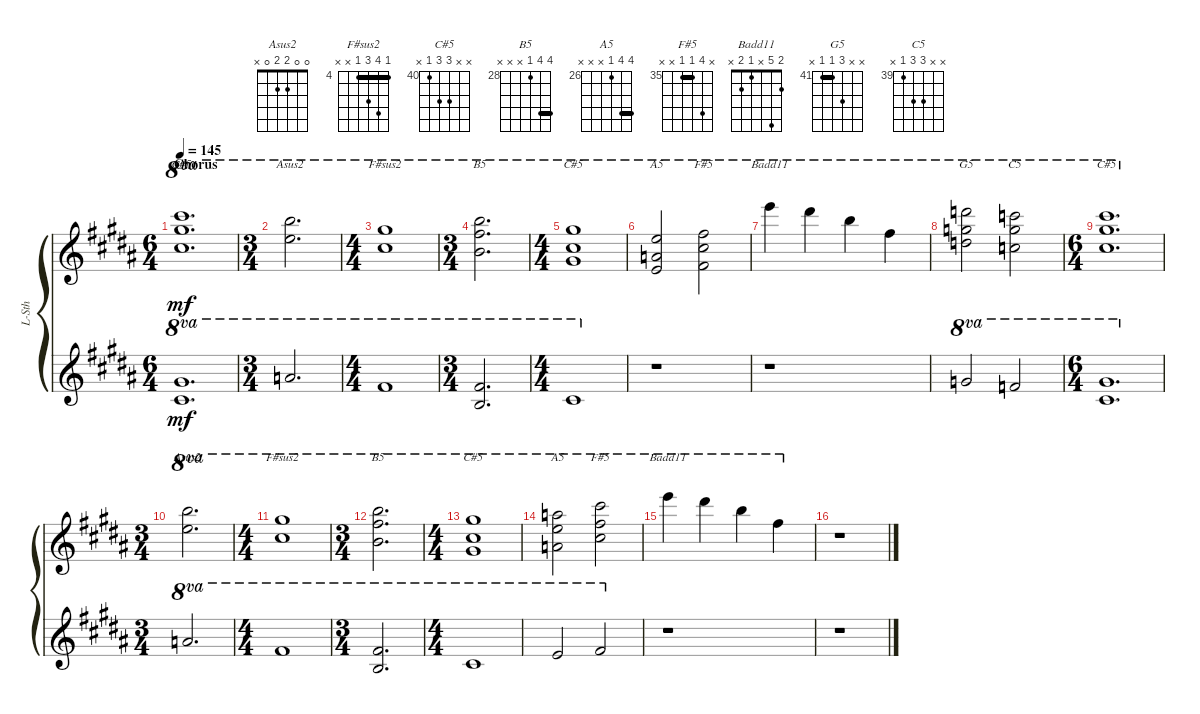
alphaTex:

\defaultSystemsLayout 4
\bracketExtendMode groupsimilarinstruments
\otherSystemsTrackNameOrientation horizontal
\track ("Pads / Strings" "L-Sth") {multiBarRest instrument lead7fifths}
\staff {score}
\tuning (E4 B3 G3 D3 A2 E2)
\chord ("Asus2" 0 0 2 2 0 x) {showfingering false}
\chord ("F#sus2" 4 7 6 4 x x) {firstfret 4 showfingering false barre 4}
\chord ("C#5" 33 33 30 x x x) {firstfret 30 showfingering false barre 33}
\chord ("B5" 31 31 28 x x x) {firstfret 28 showfingering false barre 31}
\chord ("C#5" x 33 30 30 x x) {firstfret 30 showfingering false barre 30}
\chord ("A5" x 29 26 26 x x) {firstfret 26 showfingering false barre 26}
\chord ("F#5" 26 26 23 x x x) {firstfret 23 showfingering false barre 26}
\chord ("Badd11" 2 5 4 1 2 x) {showfingering false}
\chord ("G5" x x 43 41 41 x) {firstfret 41 showfingering false barre 41}
\chord ("C5" x x 41 41 39 x) {firstfret 39 showfingering false}
\chord ("C#5" x x 42 42 40 x) {firstfret 40 showfingering false}
\chord ("A5" 29 29 26 x x x) {firstfret 26 showfingering false barre 29}
\chord ("F#5" x 38 35 35 x x) {firstfret 35 showfingering false barre 35}
\chord ("Badd11" 2 5 x 1 2 x) {showfingering false}
\ts (6 4)
\beaming (8 2 2 2 2)
\section ("" "Chorus")
\tempo 145
\clef g2
\ks b
(30.3{acc #} 33.2{acc #} 33.1{acc #}).1{d ch "C#5" ot 8va dy mf} |
\ts (3 4)
\beaming (8 2 2 2 2)
(31.1{acc forcenatural} 29.2{acc forcenatural}).2{d ch "Asus2" ot 8va} |
\ts (4 4)
\beaming (8 2 2 2 2)
(28.1{acc #} 26.2{acc #}).1{ch "F#sus2" ot 8va} |
\ts (3 4)
\beaming (8 2 2 2 2)
(28.3{acc forcenatural} 31.2{acc #} 31.1{acc forcenatural}).2{d ch "B5" ot 8va} |
\ts (4 4)
\beaming (8 2 2 2 2)
(33.2{acc #} 30.3{acc #} 30.4{acc #}).1{ch "C#5" ot 8va} |
(26.4{acc forcenatural} 26.3{acc forcenatural} 29.2{acc forcenatural}).2{ch "A5" ot 8va} (26.1{acc #} 26.2{acc #} 23.3{acc #}).2{ch "F#5" ot 8va} |
36.1{acc forcenatural}.4{ch "Badd11" ot 8va} 35.1{acc #}.4{ot 8va} 31.1{acc forcenatural}.4{ot 8va} 26.1{acc #}.4{ot 8va} |
(41.5{acc forcenatural} 41.4{acc forcenatural} 43.3{acc forcenatural}).2{ch "G5" ot 8va} (39.5{acc forcenatural} 41.4{acc forcenatural} 41.3{acc forcenatural}).2{ch "C5" ot 8va} |
\ts (6 4)
\beaming (8 2 2 2 2)
(40.5{acc #} 42.4{acc #} 42.3{acc #}).1{d ch "C#5" ot 8va} |
\ts (3 4)
\beaming (8 2 2 2 2)
(31.1{acc forcenatural} 29.2{acc forcenatural}).2{d ch "Asus2" ot 8va} |
\ts (4 4)
\beaming (8 2 2 2 2)
(26.2{acc #} 28.1{acc #}).1{ch "F#sus2" ot 8va} |
\ts (3 4)
\beaming (8 2 2 2 2)
(31.1{acc forcenatural} 31.2{acc #} 28.3{acc forcenatural}).2{d ch "B5" ot 8va} |
\ts (4 4)
\beaming (8 2 2 2 2)
(33.2{acc #} 30.3{acc #} 30.4{acc #}).1{ch "C#5" ot 8va} |
(26.3{acc forcenatural} 29.2{acc forcenatural} 29.1{acc forcenatural}).2{ch "A5" ot 8va} (35.4{acc #} 35.3{acc #} 38.2{acc #}).2{ch "F#5" ot 8va} |
36.1{acc forcenatural}.4{ch "Badd11" ot 8va} 35.1{acc #}.4{ot 8va} 31.1{acc forcenatural}.4{ot 8va} 26.1{acc #}.4{ot 8va} |
r.1
\staff {score}
\tuning (E4 B3 G3 D3 A2 E2)
\clef g2
\ottava regular
\simile none
\ks b
(14.2{acc #} 16.1{acc #}).1{d ot 8va dy mf} |
17.1{acc forcenatural}.2{d ot 8va} |
14.1{acc #}.1{ot 8va} |
(14.1{acc #} 12.2{acc forcenatural}).2{d ot 8va} |
9.1{acc #}.1{ot 8va} |
r.1 |
r.1 |
15.1{acc forcenatural}.2{ot 8va} 13.1{acc forcenatural}.2{ot 8va} |
(14.2{acc #} 16.1{acc #}).1{d ot 8va} |
17.1{acc forcenatural}.2{d ot 8va} |
14.1{acc #}.1{ot 8va} |
(14.1{acc #} 12.2{acc forcenatural}).2{d ot 8va} |
9.1{acc #}.1{ot 8va} |
12.1{acc forcenatural}.2{ot 8va} 14.1{acc #}.2{ot 8va} |
r.1 |
r.1
